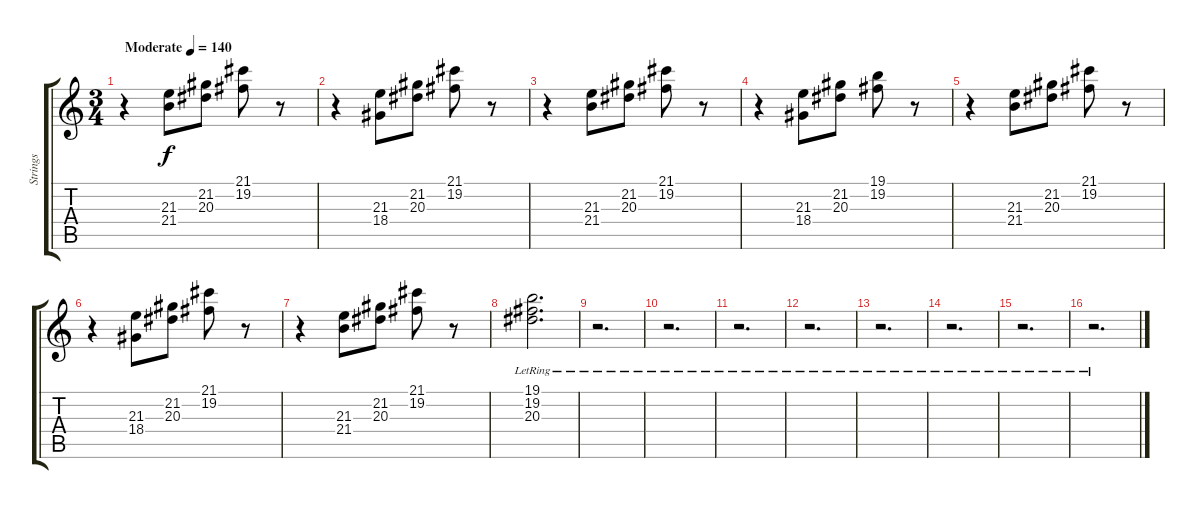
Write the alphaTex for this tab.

\track ("Strings" "Strings") {instrument pizzicatostrings}
\staff {score tabs}
\tuning (E4 B3 G3 D3 A2 E2) {hide}
\ts (3 4)
\tempo (140 "Moderate")
\clef g2
\ks c
r.4{dy f instrument pizzicatostrings} (21.3 21.4).8 (21.2 20.3).8 (21.1 19.2).8 r.8 |
r.4 (21.3 18.4).8 (21.2 20.3).8 (21.1 19.2).8 r.8 |
r.4 (21.3 21.4).8 (21.2 20.3).8 (21.1 19.2).8 r.8 |
r.4 (21.3 18.4).8 (21.2 20.3).8 (19.1 19.2).8 r.8 |
r.4 (21.3 21.4).8 (21.2 20.3).8 (21.1 19.2).8 r.8 |
r.4 (21.3 18.4).8 (21.2 20.3).8 (21.1 19.2).8 r.8 |
r.4 (21.3 21.4).8 (21.2 20.3).8 (21.1 19.2).8 r.8 |
(19.1{lr} 19.2{lr} 20.3{lr}).2{d} |
r.2{d} |
r.2{d} |
r.2{d} |
r.2{d} |
r.2{d} |
r.2{d} |
r.2{d} |
r.2{d}
